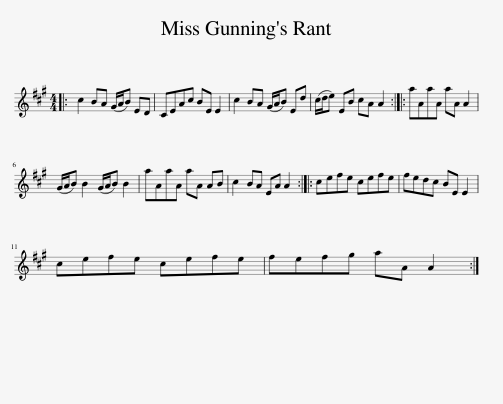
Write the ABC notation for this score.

X:1
L:1/8
M:4/4
I:linebreak $
K:A
V:1 treble
V:1
|: c2 BA (G/A/B) ED | CEAc BE E2 | c2 BA (G/A/B) Ed | (c/d/e) EB cA A2 :: aAaA aA A2 |$ %5
 (G/A/B) B2 (G/A/B) B2 | aAaA aA AB | c2 BA EA A2 :: cefe cefe | fedc BE E2 |$ %10
 cefe cefe | fefg aA A2 :| %12
